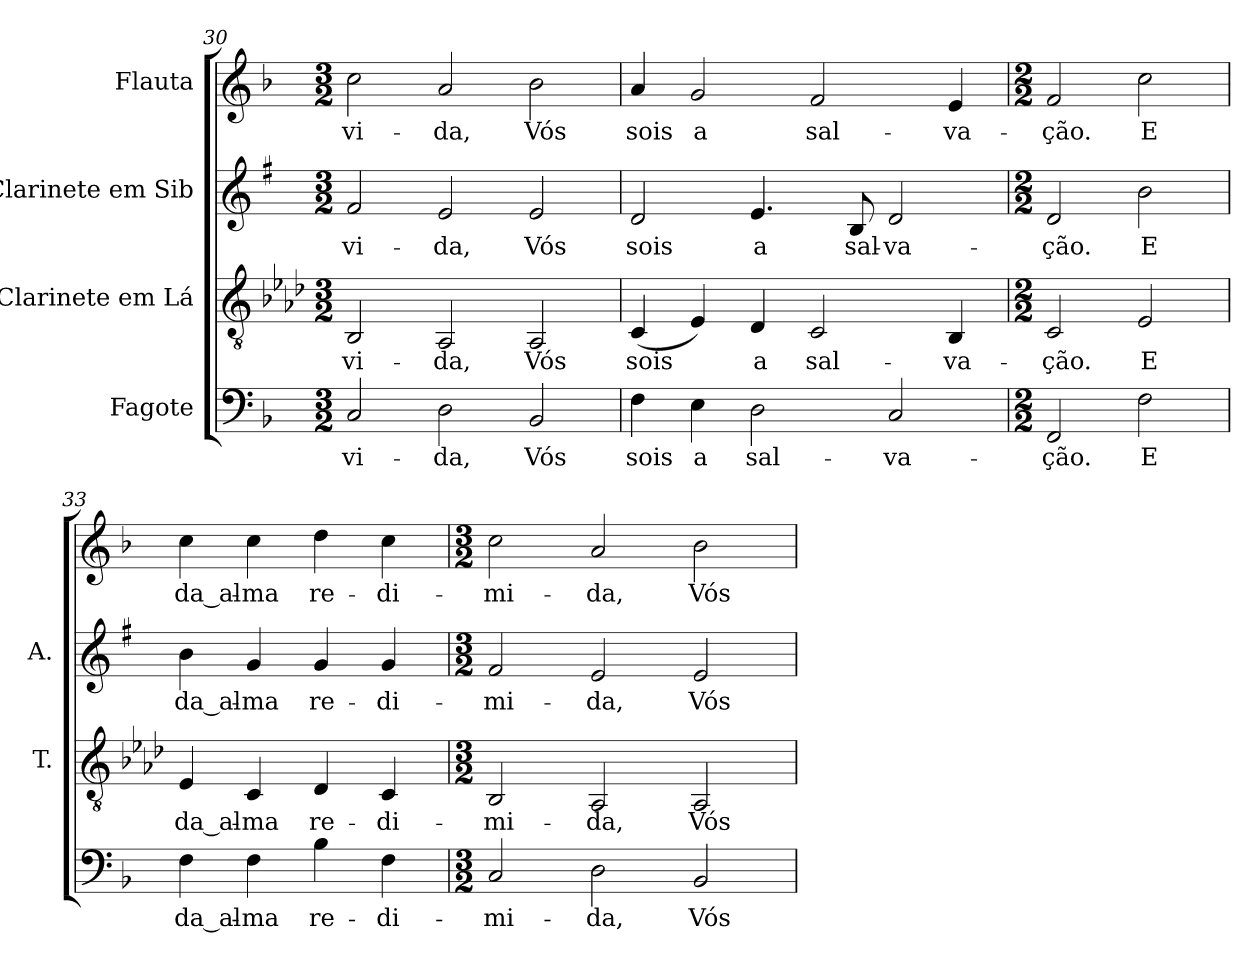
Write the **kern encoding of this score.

**kern	**text	**kern	**text	**kern	**text	**kern	**text
*part4	*part4	*part3	*part3	*part2	*part2	*part1	*part1
*staff4	*staff4	*staff3	*staff3	*staff2	*staff2	*staff1	*staff1
*I"Fagote	*	*I"Clarinete em Lá	*	*I"Clarinete em Sib	*	*I"Flauta	*
*	*	*I'T.	*	*I'A.	*	*	*
*clefF4	*	*clefGv2	*	*clefG2	*	*clefG2	*
*	*	*ITrd2c3	*	*ITrd1c2	*	*	*
*k[b-]	*	*k[b-]	*	*k[b-]	*	*k[b-]	*
*F:	*	*F:	*	*F:	*	*F:	*
*M3/2	*	*M3/2	*	*M3/2	*	*M3/2	*
=30	=30	=30	=30	=30	=30	=30	=30
!	!LO:LY:b:color=#000000	!	!	!	!	!	!
!	!	!	!LO:LY:b:color=#000000	!	!	!	!
!	!	!	!	!	!LO:LY:b:color=#000000	!	!
!	!	!	!	!	!	!	!LO:LY:b:color=#000000
2Ci/	vi-	2GGi/	vi-	2ei/	vi-	2cci\	vi-
!	!LO:LY:b:color=#000000	!	!	!	!	!	!
!	!	!	!LO:LY:b:color=#000000	!	!	!	!
!	!	!	!	!	!LO:LY:b:color=#000000	!	!
!	!	!	!	!	!	!	!LO:LY:b:color=#000000
2Di\	-da,	2FFi/	-da,	2di/	-da,	2ai/	-da,
!	!LO:LY:b:color=#000000	!	!	!	!	!	!
!	!	!	!LO:LY:b:color=#000000	!	!	!	!
!	!	!	!	!	!LO:LY:b:color=#000000	!	!
!	!	!	!	!	!	!	!LO:LY:b:color=#000000
2BB-i/	Vós	2FFi/	Vós	2di/	Vós	2b-i\	Vós
!!LO:PB:g=z
=31	=31	=31	=31	=31	=31	=31	=31
!	!LO:LY:b:color=#000000	!	!	!	!	!	!
!	!	!	!LO:LY:b:color=#000000	!	!	!	!
!	!	!	!	!	!LO:LY:b:color=#000000	!	!
!	!	!	!	!	!	!	!LO:LY:b:color=#000000
4Fi\	sois	(4AAi/	sois	2ci/	sois	4ai/	sois
!	!LO:LY:b:color=#000000	!	!	!	!	!	!
!	!	!	!	!	!	!	!LO:LY:b:color=#000000
4Ei\	a	4Ci/)	.	.	.	2gi/	a
!	!LO:LY:b:color=#000000	!	!	!	!	!	!
!	!	!	!LO:LY:b:color=#000000	!	!	!	!
!	!	!	!	!	!LO:LY:b:color=#000000	!	!
2Di\	sal-	4BB-i/	a	4.di/	a	.	.
!	!	!	!LO:LY:b:color=#000000	!	!	!	!
!	!	!	!	!	!	!	!LO:LY:b:color=#000000
.	.	2AAi/	sal-	.	.	2fi/	sal-
!	!	!	!	!	!LO:LY:b:color=#000000	!	!
.	.	.	.	8Ai/	sal-	.	.
!	!LO:LY:b:color=#000000	!	!	!	!	!	!
!	!	!	!	!	!LO:LY:b:color=#000000	!	!
2Ci/	-va-	.	.	2ci/	-va-	.	.
!	!	!	!LO:LY:b:color=#000000	!	!	!	!
!	!	!	!	!	!	!	!LO:LY:b:color=#000000
.	.	4GGi/	-va-	.	.	4ei/	-va-
=32	=32	=32	=32	=32	=32	=32	=32
*M2/2	*	*M2/2	*	*M2/2	*	*M2/2	*
!	!LO:LY:b:color=#000000	!	!	!	!	!	!
!	!	!	!LO:LY:b:color=#000000	!	!	!	!
!	!	!	!	!	!LO:LY:b:color=#000000	!	!
!	!	!	!	!	!	!	!LO:LY:b:color=#000000
2FFi/	-ção.	2AAi/	-ção.	2ci/	-ção.	2fi/	-ção.
!	!LO:LY:b:color=#000000	!	!	!	!	!	!
!	!	!	!LO:LY:b:color=#000000	!	!	!	!
!	!	!	!	!	!LO:LY:b:color=#000000	!	!
!	!	!	!	!	!	!	!LO:LY:b:color=#000000
2Fi\	E	2Ci/	E	2ai\	E	2cci\	E
=33	=33	=33	=33	=33	=33	=33	=33
!	!LO:LY:b:color=#000000	!	!	!	!	!	!
!	!	!	!LO:LY:b:color=#000000	!	!	!	!
!	!	!	!	!	!LO:LY:b:color=#000000	!	!
!	!	!	!	!	!	!	!LO:LY:b:color=#000000
4Fi\	da_al-	4Ci/	da_al-	4ai\	da_al-	4cci\	da_al-
!	!LO:LY:b:color=#000000	!	!	!	!	!	!
!	!	!	!LO:LY:b:color=#000000	!	!	!	!
!	!	!	!	!	!LO:LY:b:color=#000000	!	!
!	!	!	!	!	!	!	!LO:LY:b:color=#000000
4Fi\	-ma	4AAi/	-ma	4fi/	-ma	4cci\	-ma
!	!LO:LY:b:color=#000000	!	!	!	!	!	!
!	!	!	!LO:LY:b:color=#000000	!	!	!	!
!	!	!	!	!	!LO:LY:b:color=#000000	!	!
!	!	!	!	!	!	!	!LO:LY:b:color=#000000
4B-i\	re-	4BB-i/	re-	4fi/	re-	4ddi\	re-
!	!LO:LY:b:color=#000000	!	!	!	!	!	!
!	!	!	!LO:LY:b:color=#000000	!	!	!	!
!	!	!	!	!	!LO:LY:b:color=#000000	!	!
!	!	!	!	!	!	!	!LO:LY:b:color=#000000
4Fi\	-di-	4AAi/	-di-	4fi/	-di-	4cci\	-di-
=34	=34	=34	=34	=34	=34	=34	=34
*M3/2	*	*M3/2	*	*M3/2	*	*M3/2	*
!	!LO:LY:b:color=#000000	!	!	!	!	!	!
!	!	!	!LO:LY:b:color=#000000	!	!	!	!
!	!	!	!	!	!LO:LY:b:color=#000000	!	!
!	!	!	!	!	!	!	!LO:LY:b:color=#000000
2Ci/	-mi-	2GGi/	-mi-	2ei/	-mi-	2cci\	-mi-
!	!LO:LY:b:color=#000000	!	!	!	!	!	!
!	!	!	!LO:LY:b:color=#000000	!	!	!	!
!	!	!	!	!	!LO:LY:b:color=#000000	!	!
!	!	!	!	!	!	!	!LO:LY:b:color=#000000
2Di\	-da,	2FFi/	-da,	2di/	-da,	2ai/	-da,
!	!LO:LY:b:color=#000000	!	!	!	!	!	!
!	!	!	!LO:LY:b:color=#000000	!	!	!	!
!	!	!	!	!	!LO:LY:b:color=#000000	!	!
!	!	!	!	!	!	!	!LO:LY:b:color=#000000
2BB-i/	Vós	2FFi/	Vós	2di/	Vós	2b-i\	Vós
=	=	=	=	=	=	=	=
*-	*-	*-	*-	*-	*-	*-	*-
